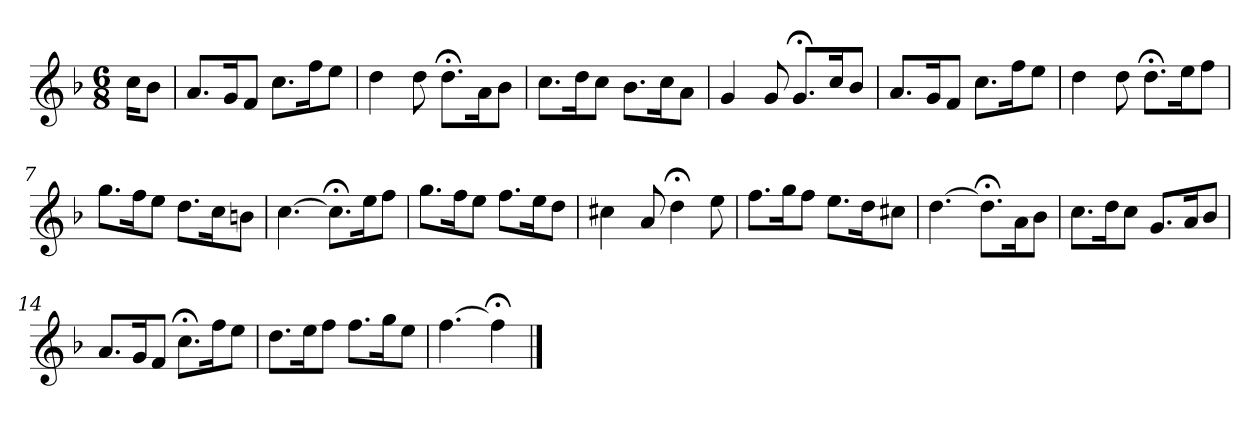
**kern
*part1
*staff1
*k[b-]
*F:
*M6/8
*MM120
=
16ccKL
8b-J
=1
8.aL
16gK
8fJ
8.ccL
16ffK
8eeJ
=2
4dd
8dd
8.dd;<L
16aK
8b-J
=3
8.ccL
16ddK
8ccJ
8.b-L
16ccK
8aJ
=4
4g
8g
8.g;<L
16ccK
8b-J
=5
8.aL
16gK
8fJ
8.ccL
16ffK
8eeJ
=6
4dd
8dd
8.dd;<L
16eeK
8ffJ
=7
8.ggL
16ffK
8eeJ
8.ddL
16ccK
8bnJ
=8
[4.cc
8.cc;<L]
16eeK
8ffJ
=9
8.ggL
16ffK
8eeJ
8.ffL
16eeK
8ddJ
=10
4cc#X
8a
4dd;<
8ee
=11
8.ffL
16ggK
8ffJ
8.eeL
16ddK
8cc#XJ
=12
[4.dd
8.dd;<L]
16aK
8b-J
=13
8.ccL
16ddK
8ccJ
8.gL
16aK
8b-J
=14
8.aL
16gK
8fJ
8.cc;<L
16ffK
8eeJ
=15
8.ddL
16eeK
8ffJ
8.ffL
16ggK
8eeJ
=16
[4.ff
4ff;<]
==
*-
